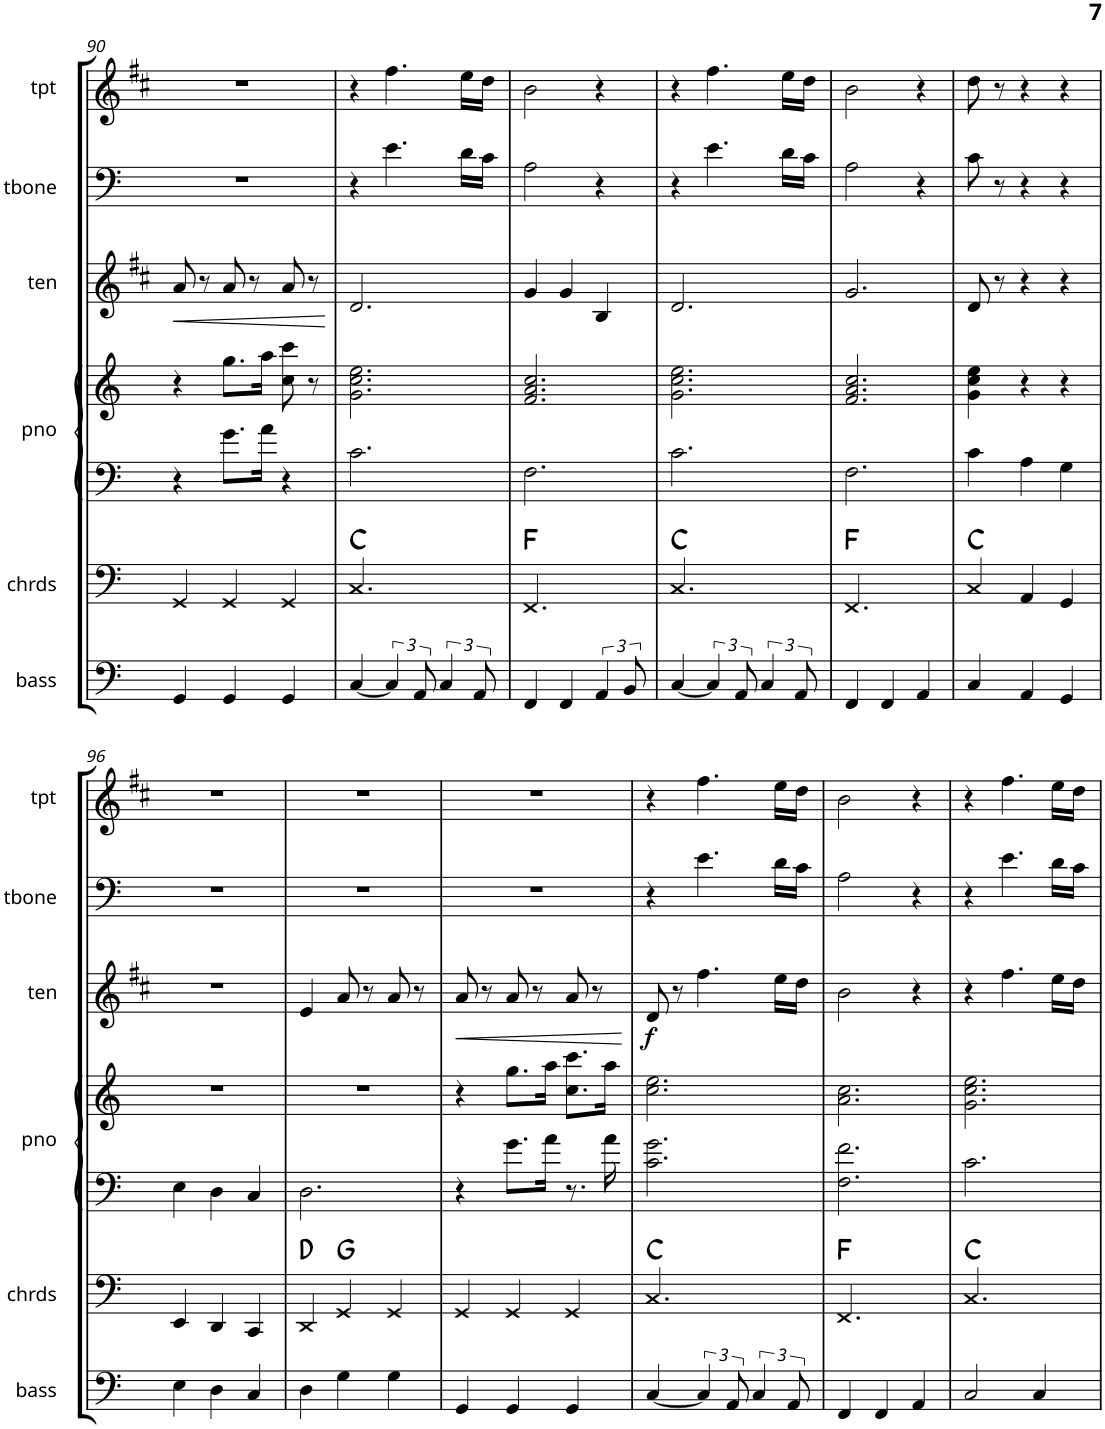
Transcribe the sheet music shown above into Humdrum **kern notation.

**kern	**kern	**harte	**kern	**kern	**kern	**dynam	**kern	**kern
*part6	*part5	*part5	*part4	*part4	*part3	*part3	*part2	*part1
*staff7	*staff6	*	*staff5	*staff4	*staff3	*staff3	*staff2	*staff1
*I"bass	*I"chords	*	*I"piano	*	*I"tenor	*	*I"tbone	*I"tpt
*I'bass	*I'chrds	*	*I'pno	*	*I'ten	*	*I'tbone	*I'tpt
!!LO:PB:g=z
*clefF4	*clefF4	*	*clefF4	*clefG2	*clefG2	*	*clefF4	*clefG2
*Trd7c12	*	*	*Trd7c12	*Trd7c12	*Trd1c2	*	*	*Trd1c2
*k[]	*k[]	*	*k[]	*k[]	*k[f#c#]	*	*k[]	*k[f#c#]
*	*	*	*	*	*D:	*	*	*D:
*M3/4	*M3/4	*	*M3/4	*M3/4	*M3/4	*	*M3/4	*M3/4
=90	=90	=90	=90	=90	=90	=90	=90	=90
!	!	!	!	!	!	!LO:HP:b	!	!
4GG/	4GG/	.	4r	4r	8a/	<	2.r	2.r
.	.	.	.	.	8r	.	.	.
4GG/	4GG/	.	8.g\L	8.gg\L	8a/	.	.	.
.	.	.	.	.	8r	.	.	.
.	.	.	16a\Jk	16aa\Jk	.	.	.	.
4GG/	4GG/	.	4r	8cc\ 8ccc\	8a/	.	.	.
.	.	.	.	8r	8r	.	.	.
.	.	.	.	.	.	[	.	.
=91	=91	=91	=91	=91	=91	=91	=91	=91
[4C/	2.C/	C:maj	2.c\	2.g\ 2.cc\ 2.ee\	2.d/	.	4r	4r
6C/]	.	.	.	.	.	.	4.e\	4.ff#\
12AA/	.	.	.	.	.	.	.	.
6C/	.	.	.	.	.	.	.	.
.	.	.	.	.	.	.	16d\LL	16ee\LL
12AA/	.	.	.	.	.	.	.	.
.	.	.	.	.	.	.	16c\JJ	16dd\JJ
=92	=92	=92	=92	=92	=92	=92	=92	=92
4FF/	2.FF/	F:maj	2.F\	2.f/ 2.a/ 2.cc/	4g/	.	2A\	2b\
4FF/	.	.	.	.	4g/	.	.	.
6AA/	.	.	.	.	4B/	.	4r	4r
12BB/	.	.	.	.	.	.	.	.
=93	=93	=93	=93	=93	=93	=93	=93	=93
[4C/	2.C/	C:maj	2.c\	2.g\ 2.cc\ 2.ee\	2.d/	.	4r	4r
6C/]	.	.	.	.	.	.	4.e\	4.ff#\
12AA/	.	.	.	.	.	.	.	.
6C/	.	.	.	.	.	.	.	.
.	.	.	.	.	.	.	16d\LL	16ee\LL
12AA/	.	.	.	.	.	.	.	.
.	.	.	.	.	.	.	16c\JJ	16dd\JJ
=94	=94	=94	=94	=94	=94	=94	=94	=94
4FF/	2.FF/	F:maj	2.F\	2.f/ 2.a/ 2.cc/	2.g/	.	2A\	2b\
4FF/	.	.	.	.	.	.	.	.
4AA/	.	.	.	.	.	.	4r	4r
=95	=95	=95	=95	=95	=95	=95	=95	=95
4C/	4C/	C:maj	4c\	4g\ 4cc\ 4ee\	8d/	.	8c\	8dd\
.	.	.	.	.	8r	.	8r	8r
4AA/	4AA/	.	4A\	4r	4r	.	4r	4r
4GG/	4GG/	.	4G\	4r	4r	.	4r	4r
!!LO:LB:g=z
=96	=96	=96	=96	=96	=96	=96	=96	=96
4E\	4EE/	.	4E\	2.r	2.r	.	2.r	2.r
4D\	4DD/	.	4D\	.	.	.	.	.
4C/	4CC/	.	4C/	.	.	.	.	.
=97	=97	=97	=97	=97	=97	=97	=97	=97
4D\	4DD/	D:maj	2.D\	2.r	4e/	.	2.r	2.r
4G\	4GG/	G:maj	.	.	8a/	.	.	.
.	.	.	.	.	8r	.	.	.
4G\	4GG/	.	.	.	8a/	.	.	.
.	.	.	.	.	8r	.	.	.
=98	=98	=98	=98	=98	=98	=98	=98	=98
!	!	!	!	!	!	!LO:HP:b	!	!
4GG/	4GG/	.	4r	4r	8a/	<	2.r	2.r
.	.	.	.	.	8r	.	.	.
4GG/	4GG/	.	8.g\L	8.gg\L	8a/	.	.	.
.	.	.	.	.	8r	.	.	.
.	.	.	16a\Jk	16aa\Jk	.	.	.	.
4GG/	4GG/	.	8.r	8.cc\ 8.ccc\L	8a/	.	.	.
.	.	.	.	.	8r	.	.	.
.	.	.	16a\	16aa\Jk	.	.	.	.
.	.	.	.	.	.	[	.	.
=99	=99	=99	=99	=99	=99	=99	=99	=99
!	!	!	!	!	!	!LO:DY:b	!	!
[4C/	2.C/	C:maj	2.c\ 2.g\	2.cc\ 2.ee\	8d/	f	4r	4r
.	.	.	.	.	8r	.	.	.
6C/]	.	.	.	.	4.ff#\	.	4.e\	4.ff#\
12AA/	.	.	.	.	.	.	.	.
6C/	.	.	.	.	.	.	.	.
.	.	.	.	.	16ee\LL	.	16d\LL	16ee\LL
12AA/	.	.	.	.	.	.	.	.
.	.	.	.	.	16dd\JJ	.	16c\JJ	16dd\JJ
=100	=100	=100	=100	=100	=100	=100	=100	=100
4FF/	2.FF/	F:maj	2.F\ 2.f\	2.a\ 2.cc\	2b\	.	2A\	2b\
4FF/	.	.	.	.	.	.	.	.
4AA/	.	.	.	.	4r	.	4r	4r
=101	=101	=101	=101	=101	=101	=101	=101	=101
2C/	2.C/	C:maj	2.c\	2.g\ 2.cc\ 2.ee\	4r	.	4r	4r
.	.	.	.	.	4.ff#\	.	4.e\	4.ff#\
4C/	.	.	.	.	.	.	.	.
.	.	.	.	.	16ee\LL	.	16d\LL	16ee\LL
.	.	.	.	.	16dd\JJ	.	16c\JJ	16dd\JJ
=	=	=	=	=	=	=	=	=
*-	*-	*-	*-	*-	*-	*-	*-	*-
